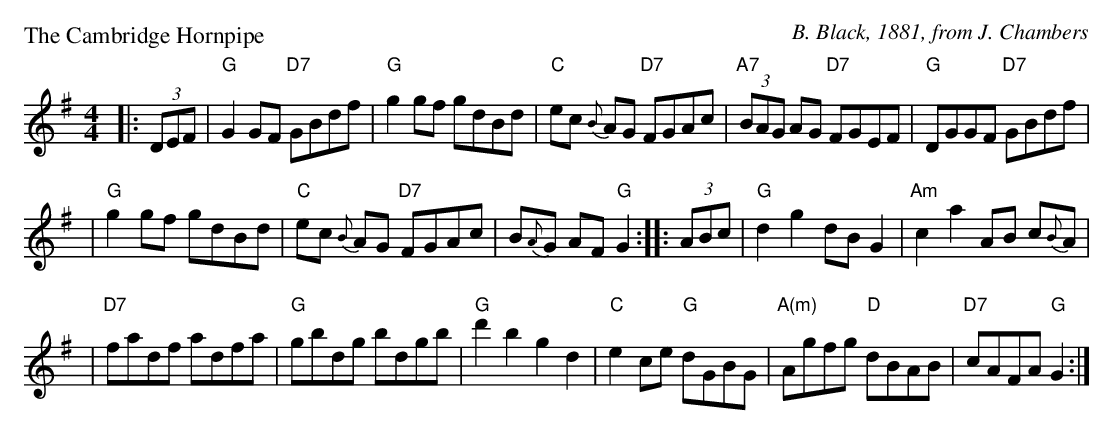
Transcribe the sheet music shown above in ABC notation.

X:1
P: The Cambridge Hornpipe
C: B. Black, 1881, from J. Chambers
L: 1/8
M: 4/4
K: G
|: (3DEF | "G"G2GF "D7"GBdf | "G"g2 gf gdBd | "C"ec {B}AG "D7"FGAc | "A7"(3BAG AG "D7"FGEF | "G"DGGF "D7"GBdf |
| "G"g2 gf gdBd | "C"ec {B}AG "D7"FGAc | B{A}G AF "G"G2 :: (3ABc | "G"d2 g2 dB G2 | "Am"c2 a2 AB c{B}A |
| "D7"fadf adfa | "G"gbdg bdgb | "G"d'2 b2 g2 d2 | "C"e2 ce "G"dGBG | "A(m)"Agfg "D"dBAB | "D7"cAFA "G"G2 :|
